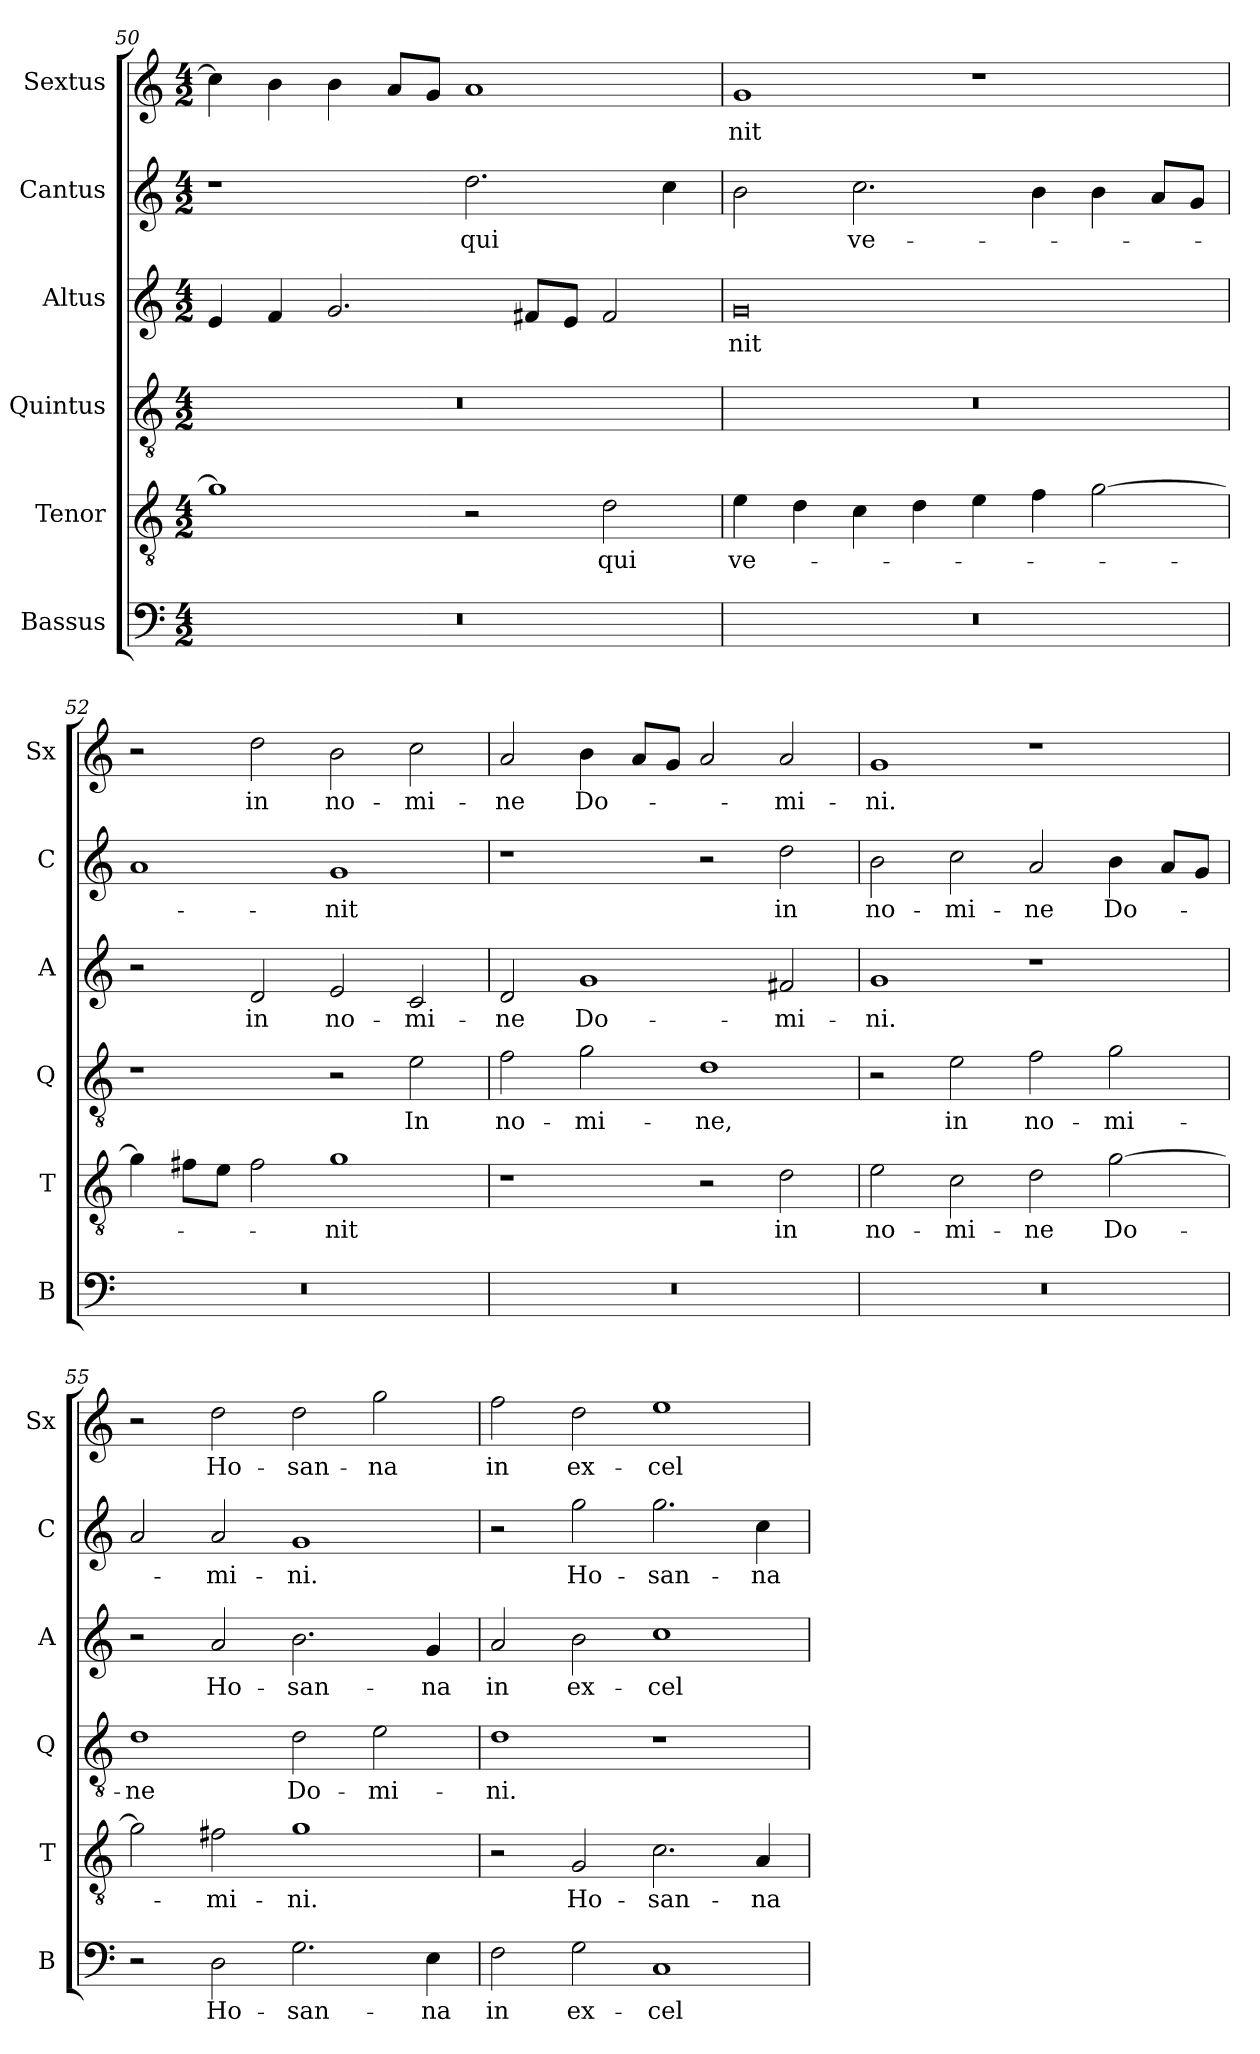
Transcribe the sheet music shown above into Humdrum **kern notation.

**kern	**text	**kern	**text	**kern	**text	**kern	**text	**kern	**text	**kern	**text
*part6	*part6	*part5	*part5	*part4	*part4	*part3	*part3	*part2	*part2	*part1	*part1
*staff6	*staff6	*staff5	*staff5	*staff4	*staff4	*staff3	*staff3	*staff2	*staff2	*staff1	*staff1
*I"Bassus	*	*I"Tenor	*	*I"Quintus	*	*I"Altus	*	*I"Cantus	*	*I"Sextus	*
*I'B	*	*I'T	*	*I'Q	*	*I'A	*	*I'C	*	*I'Sx	*
*clefF4	*	*clefGv2	*	*clefGv2	*	*clefG2	*	*clefG2	*	*clefG2	*
*	*	*ITrd7c12	*	*ITrd7c12	*	*	*	*	*	*	*
*k[]	*	*k[]	*	*k[]	*	*k[]	*	*k[]	*	*k[]	*
*C:	*	*C:	*	*C:	*	*C:	*	*C:	*	*C:	*
*M4/2	*	*M4/2	*	*M4/2	*	*M4/2	*	*M4/2	*	*M4/2	*
=50	=50	=50	=50	=50	=50	=50	=50	=50	=50	=50	=50
0r	.	1G\]	.	0r	.	4e/	.	1r	.	4cc\]	.
.	.	.	.	.	.	4f/	.	.	.	4b\	.
.	.	.	.	.	.	2.g/	.	.	.	4b\	.
.	.	.	.	.	.	.	.	.	.	8a/L	.
.	.	.	.	.	.	.	.	.	.	8g/J	.
.	.	2r	.	.	.	.	.	2.dd\	qui	1a/	.
.	.	.	.	.	.	8f#/L	.	.	.	.	.
.	.	.	.	.	.	8e/J	.	.	.	.	.
.	.	2D\	qui	.	.	2f#/	.	.	.	.	.
.	.	.	.	.	.	.	.	4cc\	.	.	.
=51	=51	=51	=51	=51	=51	=51	=51	=51	=51	=51	=51
0r	.	4E\	ve-	0r	.	0g/	-nit	2b\	.	1g/	-nit
.	.	4D\	.	.	.	.	.	.	.	.	.
.	.	4C\	.	.	.	.	.	2.cc\	ve-	.	.
.	.	4D\	.	.	.	.	.	.	.	.	.
.	.	4E\	.	.	.	.	.	.	.	1r	.
.	.	4F\	.	.	.	.	.	4b\	.	.	.
.	.	[2G\	.	.	.	.	.	4b\	.	.	.
.	.	.	.	.	.	.	.	8a/L	.	.	.
.	.	.	.	.	.	.	.	8g/J	.	.	.
=52	=52	=52	=52	=52	=52	=52	=52	=52	=52	=52	=52
0r	.	4G\]	.	1r	.	2r	.	1a/	.	2r	.
.	.	8F#\L	.	.	.	.	.	.	.	.	.
.	.	8E\J	.	.	.	.	.	.	.	.	.
.	.	2F#\	.	.	.	2d/	in	.	.	2dd\	in
.	.	1G\	-nit	2r	.	2e/	no-	1g/	-nit	2b\	no-
.	.	.	.	2E\	In	2c/	-mi-	.	.	2cc\	-mi-
=53	=53	=53	=53	=53	=53	=53	=53	=53	=53	=53	=53
0r	.	1r	.	2F\	no-	2d/	-ne	1r	.	2a/	-ne
.	.	.	.	2G\	-mi-	1g/	Do-	.	.	4b\	Do-
.	.	.	.	.	.	.	.	.	.	8a/L	.
.	.	.	.	.	.	.	.	.	.	8g/J	.
.	.	2r	.	1D\	-ne,	.	.	2r	.	2a/	.
.	.	2D\	in	.	.	2f#/	-mi-	2dd\	in	2a/	-mi-
=54	=54	=54	=54	=54	=54	=54	=54	=54	=54	=54	=54
0r	.	2E\	no-	2r	.	1g/	-ni.	2b\	no-	1g/	-ni.
.	.	2C\	-mi-	2E\	in	.	.	2cc\	-mi-	.	.
.	.	2D\	-ne	2F\	no-	1r	.	2a/	-ne	1r	.
.	.	[2G\	Do-	2G\	-mi-	.	.	4b\	Do-	.	.
.	.	.	.	.	.	.	.	8a/L	.	.	.
.	.	.	.	.	.	.	.	8g/J	.	.	.
=55	=55	=55	=55	=55	=55	=55	=55	=55	=55	=55	=55
2r	.	2G\]	.	1D\	-ne	2r	.	2a/	.	2r	.
2D\	Ho-	2F#\	-mi-	.	.	2a/	Ho-	2a/	-mi-	2dd\	Ho-
2.G\	-san-	1G\	-ni.	2D\	Do-	2.b\	-san-	1g/	-ni.	2dd\	-san-
.	.	.	.	2E\	-mi-	.	.	.	.	2gg\	-na
4E\	-na	.	.	.	.	4g/	-na	.	.	.	.
=56	=56	=56	=56	=56	=56	=56	=56	=56	=56	=56	=56
2F\	in	2r	.	1D\	-ni.	2a/	in	2r	.	2ff\	in
2G\	ex-	2GG/	Ho-	.	.	2b\	ex-	2gg\	Ho-	2dd\	ex-
1C/	-cel-	2.C\	-san-	1r	.	1cc\	-cel-	2.gg\	-san-	1ee\	-cel-
.	.	4AA/	-na	.	.	.	.	4cc\	-na	.	.
=	=	=	=	=	=	=	=	=	=	=	=
*-	*-	*-	*-	*-	*-	*-	*-	*-	*-	*-	*-
